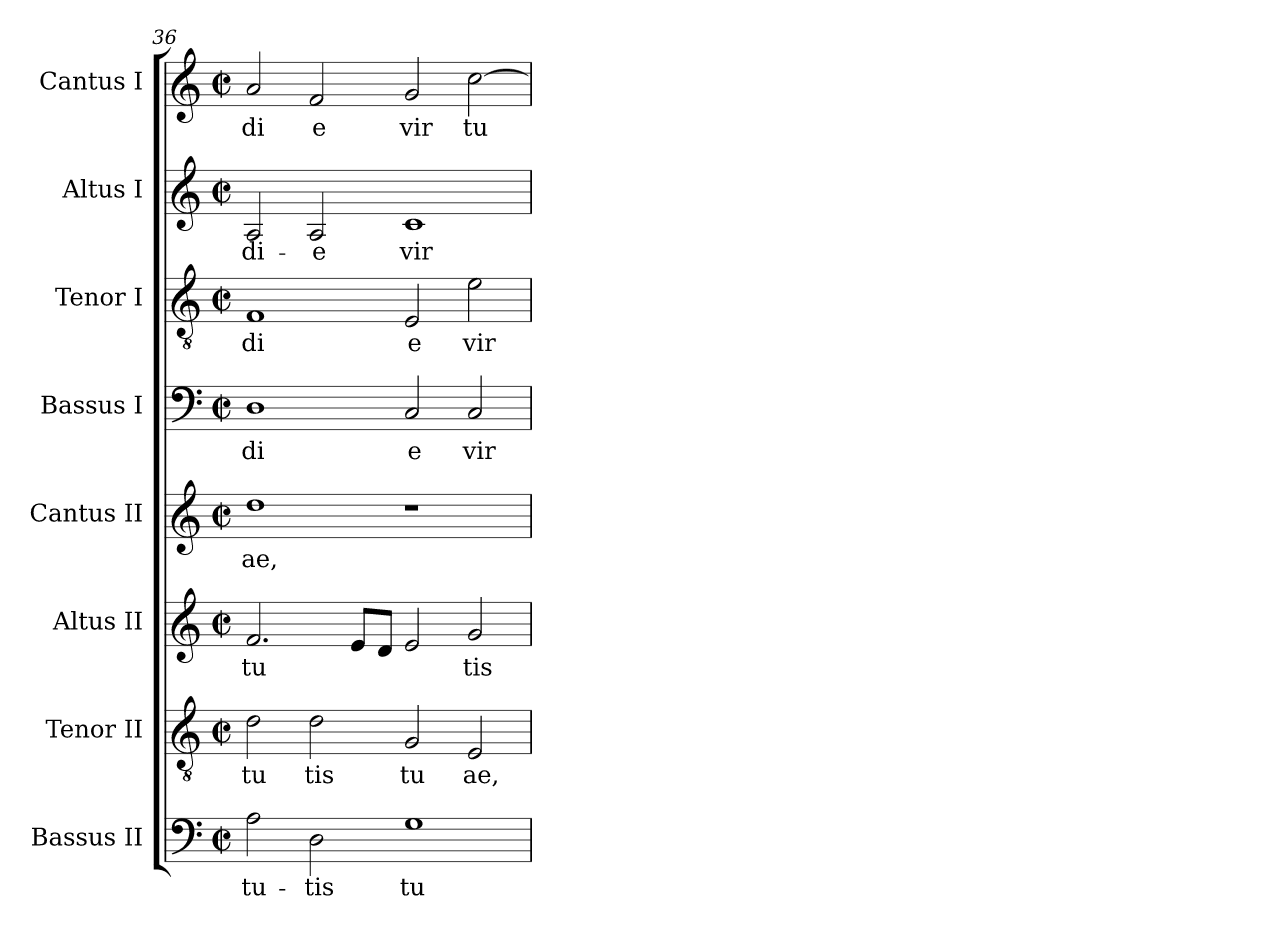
**kern	**text	**kern	**text	**kern	**text	**kern	**text	**kern	**text	**kern	**text	**kern	**text	**kern	**text
*part8	*part8	*part7	*part7	*part6	*part6	*part5	*part5	*part4	*part4	*part3	*part3	*part2	*part2	*part1	*part1
*staff8	*staff8	*staff7	*staff7	*staff6	*staff6	*staff5	*staff5	*staff4	*staff4	*staff3	*staff3	*staff2	*staff2	*staff1	*staff1
*I"Bassus II	*	*I"Tenor II	*	*I"Altus II	*	*I"Cantus II	*	*I"Bassus I	*	*I"Tenor I	*	*I"Altus I	*	*I"Cantus I	*
!!LO:PB:g=z
*clefF4	*	*clefGv2	*	*clefG2	*	*clefG2	*	*clefF4	*	*clefGv2	*	*clefG2	*	*clefG2	*
*M2/2	*	*M2/2	*	*M2/2	*	*M2/2	*	*M2/2	*	*M2/2	*	*M2/2	*	*M2/2	*
*met(c|)	*	*met(c|)	*	*met(c|)	*	*met(c|)	*	*met(c|)	*	*met(c|)	*	*met(c|)	*	*met(c|)	*
=36	=36	=36	=36	=36	=36	=36	=36	=36	=36	=36	=36	=36	=36	=36	=36
!	!LO:LY:b:cj	!	!LO:LY:b:cj	!	!LO:LY:b:cj	!	!LO:LY:b:cj	!	!LO:LY:b:cj	!	!LO:LY:b:cj	!	!LO:LY:b:cj	!	!LO:LY:b:cj
2A\	tu-	2d\	tu	2.f/	tu	1dd	-ae,	1D	di	1F	di	2A/	di-	2a/	di
!	!LO:LY:b:cj	!	!LO:LY:b:cj	!	!	!	!	!	!	!	!	!	!LO:LY:b:cj	!	!LO:LY:b:cj
2D\	-tis	2d\	tis	.	.	.	.	.	.	.	.	2A/	-e	2f/	e
.	.	.	.	8e/L	.	.	.	.	.	.	.	.	.	.	.
.	.	.	.	8d/J	.	.	.	.	.	.	.	.	.	.	.
!	!LO:LY:b:cj	!	!LO:LY:b:cj	!	!	!	!	!	!LO:LY:b:cj	!	!LO:LY:b:cj	!	!LO:LY:b:cj	!	!LO:LY:b:cj
1G	tu-	2G/	tu	2e/	.	1r	.	2C/	e	2E/	e	1c	vir-	2g/	vir
!	!	!	!LO:LY:b:cj	!	!LO:LY:b:cj	!	!	!	!LO:LY:b:cj	!	!LO:LY:b:cj	!	!	!	!LO:LY:b:cj
.	.	2E/	ae,	2g/	tis	.	.	2C/	vir	2e\	vir	.	.	[>2cc\	tu
=	=	=	=	=	=	=	=	=	=	=	=	=	=	=	=
*-	*-	*-	*-	*-	*-	*-	*-	*-	*-	*-	*-	*-	*-	*-	*-
